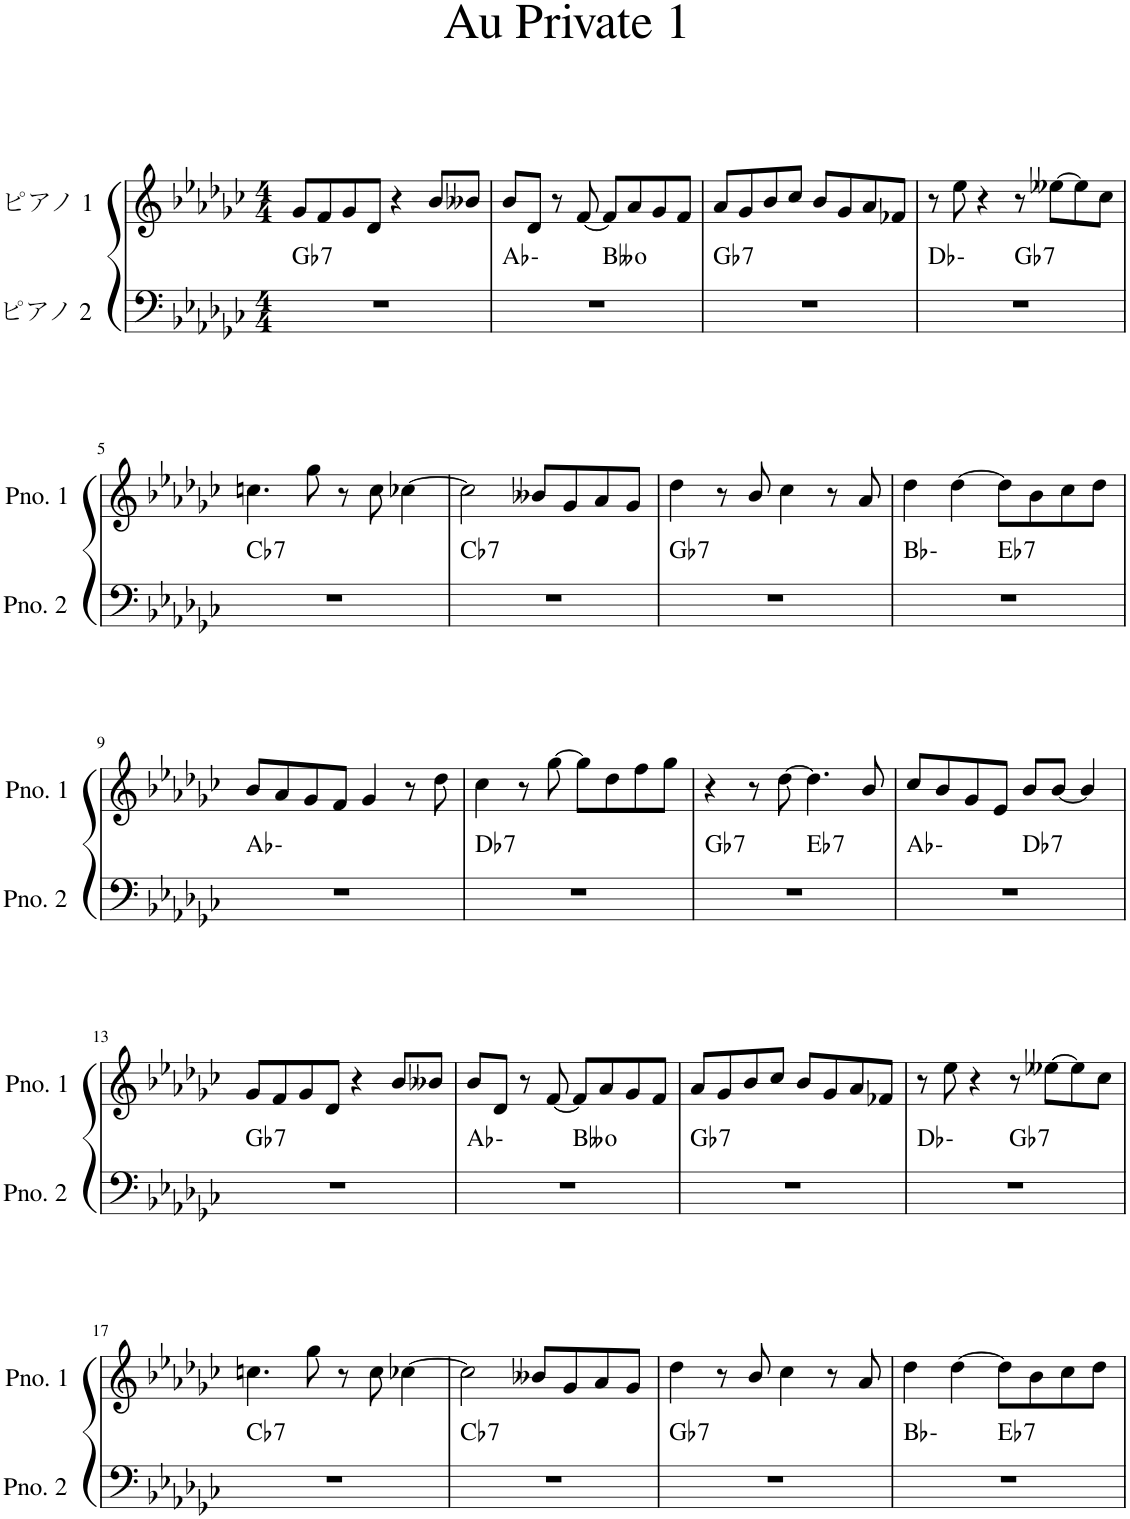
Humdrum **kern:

**kern	**harte	**kern
*part2	*part2	*part1
*staff2	*	*staff1
*I"ピアノ 2	*	*I"ピアノ 1
*clefF4	*	*clefG2
*k[b-e-a-d-g-c-]	*	*k[b-e-a-d-g-c-]
*M4/4	*	*M4/4
=1	=1	=1
!	!LO:H:kt=7	!
1r	Gb:7	8g-/L
.	.	8f/
.	.	8g-/
.	.	8d-/J
.	.	4r
.	.	8b-/L
.	.	8b--X/J
=2	=2	=2
*^	*	*
1r	2ryy	Ab:min	8b-/L
.	.	.	8d-/J
.	.	.	8r
.	.	.	[8f/
.	2ryy	Bbb:dim	8f/L]
.	.	.	8a-/
.	.	.	8g-/
.	.	.	8f/J
=3	=3	=3	=3
!	!	!LO:H:kt=7	!
*v	*v	*	*
1r	Gb:7	8a-/L
.	.	8g-/
.	.	8b-/
.	.	8cc-/J
.	.	8b-/L
.	.	8g-/
.	.	8a-/
.	.	8f-X/J
=4	=4	=4
*^	*	*
1r	2ryy	Db:min	8r
.	.	.	8ee-\
.	.	.	4r
!	!	!LO:H:kt=7	!
.	2ryy	Gb:7	8r
.	.	.	[8ee--X\L
.	.	.	8ee--\]
.	.	.	8cc-\J
!!LO:LB:g=z
=5	=5	=5	=5
!	!	!LO:H:kt=7	!
*v	*v	*	*
1r	Cb:7	4.ccn\
.	.	8gg-\
.	.	8r
.	.	8cc\
.	.	[4cc-X\
=6	=6	=6
!	!LO:H:kt=7	!
1r	Cb:7	2cc-\]
.	.	8b--X/L
.	.	8g-/
.	.	8a-/
.	.	8g-/J
=7	=7	=7
!	!LO:H:kt=7	!
1r	Gb:7	4dd-\
.	.	8r
.	.	8b-/
.	.	4cc-\
.	.	8r
.	.	8a-/
=8	=8	=8
*^	*	*
1r	2ryy	Bb:min	4dd-\
.	.	.	[4dd-\
!	!	!LO:H:kt=7	!
.	2ryy	Eb:7	8dd-\L]
.	.	.	8b-\
.	.	.	8cc-\
.	.	.	8dd-\J
*v	*v	*	*
!!LO:LB:g=z
=9	=9	=9
1r	Ab:min	8b-/L
.	.	8a-/
.	.	8g-/
.	.	8f/J
.	.	4g-/
.	.	8r
.	.	8dd-\
=10	=10	=10
!	!LO:H:kt=7	!
1r	Db:7	4cc-\
.	.	8r
.	.	[8gg-\
.	.	8gg-\L]
.	.	8dd-\
.	.	8ff\
.	.	8gg-\J
=11	=11	=11
!	!LO:H:kt=7	!
*^	*	*
1r	2ryy	Gb:7	4r
.	.	.	8r
.	.	.	[8dd-\
!	!	!LO:H:kt=7	!
.	2ryy	Eb:7	4.dd-\]
.	.	.	8b-/
=12	=12	=12	=12
1r	2ryy	Ab:min	8cc-/L
.	.	.	8b-/
.	.	.	8g-/
.	.	.	8e-/J
!	!	!LO:H:kt=7	!
.	2ryy	Db:7	8b-/L
.	.	.	[8b-/J
.	.	.	4b-/]
!!LO:LB:g=z
=13	=13	=13	=13
!	!	!LO:H:kt=7	!
*v	*v	*	*
1r	Gb:7	8g-/L
.	.	8f/
.	.	8g-/
.	.	8d-/J
.	.	4r
.	.	8b-/L
.	.	8b--X/J
=14	=14	=14
*^	*	*
1r	2ryy	Ab:min	8b-/L
.	.	.	8d-/J
.	.	.	8r
.	.	.	[8f/
.	2ryy	Bbb:dim	8f/L]
.	.	.	8a-/
.	.	.	8g-/
.	.	.	8f/J
=15	=15	=15	=15
!	!	!LO:H:kt=7	!
*v	*v	*	*
1r	Gb:7	8a-/L
.	.	8g-/
.	.	8b-/
.	.	8cc-/J
.	.	8b-/L
.	.	8g-/
.	.	8a-/
.	.	8f-X/J
=16	=16	=16
*^	*	*
1r	2ryy	Db:min	8r
.	.	.	8ee-\
.	.	.	4r
!	!	!LO:H:kt=7	!
.	2ryy	Gb:7	8r
.	.	.	[8ee--X\L
.	.	.	8ee--\]
.	.	.	8cc-\J
!!LO:LB:g=z
=17	=17	=17	=17
!	!	!LO:H:kt=7	!
*v	*v	*	*
1r	Cb:7	4.ccn\
.	.	8gg-\
.	.	8r
.	.	8cc\
.	.	[4cc-X\
=18	=18	=18
!	!LO:H:kt=7	!
1r	Cb:7	2cc-\]
.	.	8b--X/L
.	.	8g-/
.	.	8a-/
.	.	8g-/J
=19	=19	=19
!	!LO:H:kt=7	!
1r	Gb:7	4dd-\
.	.	8r
.	.	8b-/
.	.	4cc-\
.	.	8r
.	.	8a-/
=20	=20	=20
*^	*	*
1r	2ryy	Bb:min	4dd-\
.	.	.	[4dd-\
!	!	!LO:H:kt=7	!
.	2ryy	Eb:7	8dd-\L]
.	.	.	8b-\
.	.	.	8cc-\
.	.	.	8dd-\J
*v	*v	*	*
=	=	=
*-	*-	*-
